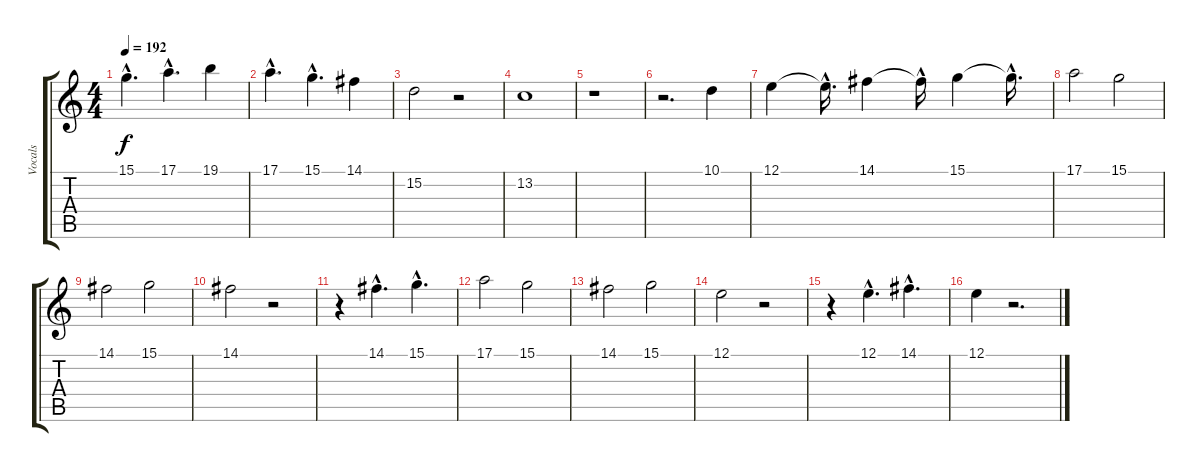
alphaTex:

\track ("Vocals" "Vocals") {instrument synthvoice}
\staff {score tabs}
\tuning (E4 B3 G3 D3 A2 E2) {hide}
\ts (4 4)
\tempo 192
\clef g2
\ks c
15.1{hac}.4{d dy f} 17.1{hac}.4{d} 19.1.4 |
17.1{hac}.4{d} 15.1{hac}.4{d} 14.1.4 |
15.2.2 r.2 |
13.2.1 |
r.1 |
r.2{d} 10.1.4 |
12.1.4 12.1{hac t}.16{d} 14.1.4 14.1{hac t}.16 15.1.4 15.1{hac t}.16{d} |
17.1.2 15.1.2 |
14.1.2 15.1.2 |
14.1.2 r.2 |
r.4 14.1{hac}.4{d} 15.1{hac}.4{d} |
17.1.2 15.1.2 |
14.1.2 15.1.2 |
12.1.2 r.2 |
r.4 12.1{hac}.4{d} 14.1{hac}.4{d} |
12.1.4 r.2{d}
